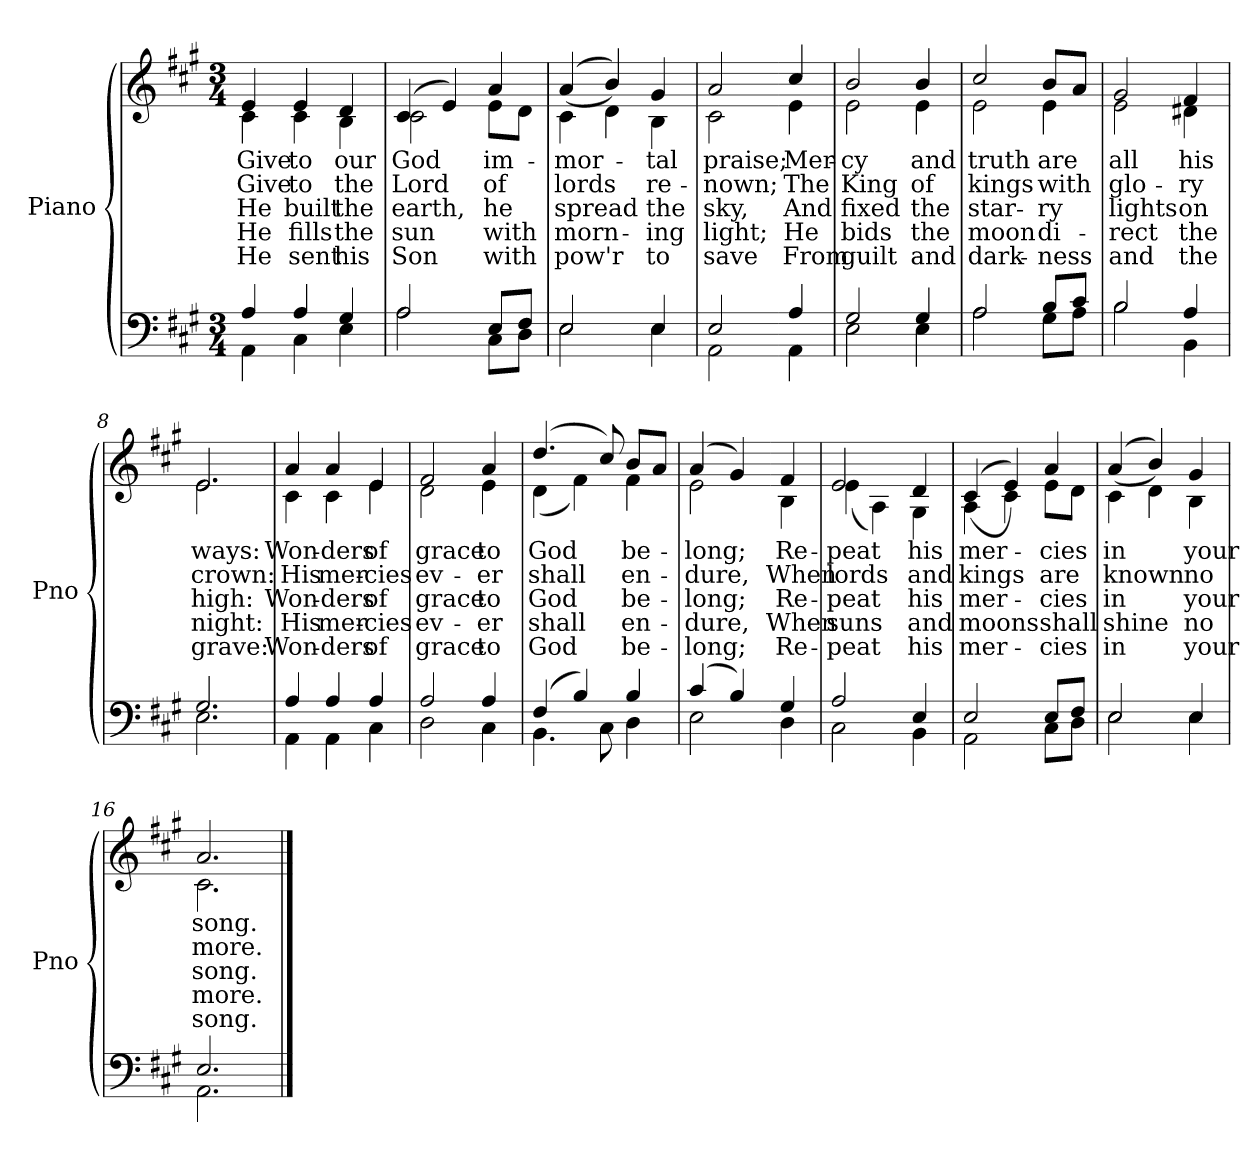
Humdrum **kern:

**kern	**kern	**text	**text	**text	**text	**text
*part2	*part1	*part1	*part1	*part1	*part1	*part1
*staff2	*staff1	*staff1	*staff1	*staff1	*staff1	*staff1
*I"Piano	*I"Piano	*	*	*	*	*
*I'Pno	*I'Pno	*	*	*	*	*
*clefF4	*clefG2	*	*	*	*	*
*k[f#c#g#]	*k[f#c#g#]	*	*	*	*	*
*M3/4	*M3/4	*	*	*	*	*
=1	=1	=1	=1	=1	=1	=1
*^	*	*	*	*	*	*
!	!	!LO:TX:b:i:t=Verse	!	!	!	!	!
!	!	!	!LO:LY:b	!LO:LY:b	!LO:LY:b	!LO:LY:b	!LO:LY:b
*	*	*^	*	*	*	*	*
4A/	4AA\	4e/	4c#\	Give	Give	He	He	He
!	!	!	!	!LO:LY:b	!LO:LY:b	!LO:LY:b	!LO:LY:b	!LO:LY:b
4A/	4C#\	4e/	4c#\	to	to	built	fills	sent
!	!	!	!	!LO:LY:b	!LO:LY:b	!LO:LY:b	!LO:LY:b	!LO:LY:b
4G#/	4E\	4d/	4B\	our	the	the	the	his
=2	=2	=2	=2	=2	=2	=2	=2	=2
!	!	!	!	!LO:LY:b	!LO:LY:b	!LO:LY:b	!LO:LY:b	!LO:LY:b
2A/	2A\	(4c#/	2c#\	God	Lord	earth,	sun	Son
.	.	4e/)	.	.	.	.	.	.
!	!	!	!	!LO:LY:b	!LO:LY:b	!LO:LY:b	!LO:LY:b	!LO:LY:b
8E/L	8C#\L	4a/	8e\L	im-	of	he	with	with
8F#/J	8D\J	.	8d\J	.	.	.	.	.
=3	=3	=3	=3	=3	=3	=3	=3	=3
!	!	!	!	!LO:LY:b	!LO:LY:b	!LO:LY:b	!LO:LY:b	!LO:LY:b
2E/	2E\	(>(4a/	4c#\	-mor-	lords	spread	morn-	pow'r
.	.	4b/))	4d\	.	.	.	.	.
!	!	!	!	!LO:LY:b	!LO:LY:b	!LO:LY:b	!LO:LY:b	!LO:LY:b
4E/	4E\	4g#/	4B\	-tal	re-	the	-ing	to
=3X1	=3X1	=3X1	=3X1	=3X1	=3X1	=3X1	=3X1	=3X1
!	!	!	!	!LO:LY:b	!LO:LY:b	!LO:LY:b	!LO:LY:b	!LO:LY:b
2E/	2AA\	2a/	2c#\	praise;	-nown;	sky,	light;	save
=4-	=4-	=4-	=4-	=4-	=4-	=4-	=4-	=4-
!	!	!	!	!LO:LY:b	!LO:LY:b	!LO:LY:b	!LO:LY:b	!LO:LY:b
4A/	4AA\	4cc#/	4e\	Mer-	The	And	He	From
=5	=5	=5	=5	=5	=5	=5	=5	=5
!	!	!	!	!LO:LY:b	!LO:LY:b	!LO:LY:b	!LO:LY:b	!LO:LY:b
2G#/	2E\	2b/	2e\	-cy	King	fixed	bids	guilt
!	!	!	!	!LO:LY:b	!LO:LY:b	!LO:LY:b	!LO:LY:b	!LO:LY:b
4G#/	4E\	4b/	4e\	and	of	the	the	and
=6	=6	=6	=6	=6	=6	=6	=6	=6
!	!	!	!	!LO:LY:b	!LO:LY:b	!LO:LY:b	!LO:LY:b	!LO:LY:b
2A/	2A\	2cc#/	2e\	truth	kings	star-	moon	dark-
!	!	!	!	!LO:LY:b	!LO:LY:b	!LO:LY:b	!LO:LY:b	!LO:LY:b
8B/L	8G#\L	8b/L	4e\	are	with	-ry	di-	-ness
8c#/J	8A\J	8a/J	.	.	.	.	.	.
=7	=7	=7	=7	=7	=7	=7	=7	=7
!	!	!	!	!LO:LY:b	!LO:LY:b	!LO:LY:b	!LO:LY:b	!LO:LY:b
2B/	2B\	2g#/	2e\	all	glo-	lights	-rect	and
!	!	!	!	!LO:LY:b	!LO:LY:b	!LO:LY:b	!LO:LY:b	!LO:LY:b
4A/	4BB\	4f#/	4d#X\	his	-ry	on	the	the
=8	=8	=8	=8	=8	=8	=8	=8	=8
!	!	!	!	!LO:LY:b	!LO:LY:b	!LO:LY:b	!LO:LY:b	!LO:LY:b
2.G#/	2.E\	2.e/	2.e\	ways:	crown:	high:	night:	grave:
=9	=9	=9	=9	=9	=9	=9	=9	=9
!	!	!	!	!LO:LY:b	!LO:LY:b	!LO:LY:b	!LO:LY:b	!LO:LY:b
4A/	4AA\	4a/	4c#\	Won-	His	Won-	His	Won-
!	!	!	!	!LO:LY:b	!LO:LY:b	!LO:LY:b	!LO:LY:b	!LO:LY:b
4A/	4AA\	4a/	4c#\	-ders	mer-	-ders	mer-	-ders
!	!	!	!	!LO:LY:b	!LO:LY:b	!LO:LY:b	!LO:LY:b	!LO:LY:b
4A/	4C#\	4e/	4e\	of	-cies	of	-cies	of
=10	=10	=10	=10	=10	=10	=10	=10	=10
!	!	!	!	!LO:LY:b	!LO:LY:b	!LO:LY:b	!LO:LY:b	!LO:LY:b
2A/	2D\	2f#/	2d\	grace	ev-	grace	ev-	grace
!	!	!	!	!LO:LY:b	!LO:LY:b	!LO:LY:b	!LO:LY:b	!LO:LY:b
4A/	4C#\	4a/	4e\	to	-er	to	-er	to
=11	=11	=11	=11	=11	=11	=11	=11	=11
!	!	!	!	!LO:LY:b	!LO:LY:b	!LO:LY:b	!LO:LY:b	!LO:LY:b
(4F#/	4.BB\	(4.dd/	(4d\	God	shall	God	shall	God
4B/)	.	.	4f#\)	.	.	.	.	.
.	8C#\	8cc#/)	.	.	.	.	.	.
!	!	!	!	!LO:LY:b	!LO:LY:b	!LO:LY:b	!LO:LY:b	!LO:LY:b
4B/	4D\	8b/L	4f#\	be-	en-	be-	en-	be-
.	.	8a/J	.	.	.	.	.	.
=11X2	=11X2	=11X2	=11X2	=11X2	=11X2	=11X2	=11X2	=11X2
!	!	!	!	!LO:LY:b	!LO:LY:b	!LO:LY:b	!LO:LY:b	!LO:LY:b
(4c#/	2E\	(4a/	2e\	-long;	-dure,	-long;	-dure,	-long;
4B/)	.	4g#/)	.	.	.	.	.	.
=12-	=12-	=12-	=12-	=12-	=12-	=12-	=12-	=12-
!	!	!	!	!LO:LY:b	!LO:LY:b	!LO:LY:b	!LO:LY:b	!LO:LY:b
4G#/	4D\	4f#/	4B\	Re-	When	Re-	When	Re-
=13	=13	=13	=13	=13	=13	=13	=13	=13
!	!	!	!	!LO:LY:b	!LO:LY:b	!LO:LY:b	!LO:LY:b	!LO:LY:b
2A/	2C#\	2e/	(4e\	-peat	lords	-peat	suns	-peat
.	.	.	4A\)	.	.	.	.	.
!	!	!	!	!LO:LY:b	!LO:LY:b	!LO:LY:b	!LO:LY:b	!LO:LY:b
4E/	4BB\	4d/	4G#\	his	and	his	and	his
=14	=14	=14	=14	=14	=14	=14	=14	=14
!	!	!	!	!LO:LY:b	!LO:LY:b	!LO:LY:b	!LO:LY:b	!LO:LY:b
2E/	2AA\	(>(<4c#/	4A\	mer-	kings	mer-	moons	mer-
.	.	4e/))	4c#\	.	.	.	.	.
!	!	!	!	!LO:LY:b	!LO:LY:b	!LO:LY:b	!LO:LY:b	!LO:LY:b
8E/L	8C#\L	4a/	8e\L	-cies	are	-cies	shall	-cies
8F#/J	8D\J	.	8d\J	.	.	.	.	.
=15	=15	=15	=15	=15	=15	=15	=15	=15
!	!	!	!	!LO:LY:b	!LO:LY:b	!LO:LY:b	!LO:LY:b	!LO:LY:b
2E/	2E\	(>(4a/	4c#\	in	known	in	shine	in
.	.	4b/))	4d\	.	.	.	.	.
!	!	!	!	!LO:LY:b	!LO:LY:b	!LO:LY:b	!LO:LY:b	!LO:LY:b
4E/	4E\	4g#/	4B\	your	no	your	no	your
=16	=16	=16	=16	=16	=16	=16	=16	=16
!	!	!	!	!LO:LY:b	!LO:LY:b	!LO:LY:b	!LO:LY:b	!LO:LY:b
2.E/	2.AA\	2.a/	2.c#\	song.	more.	song.	more.	song.
*v	*v	*	*	*	*	*	*	*
*	*v	*v	*	*	*	*	*
==	==	==	==	==	==	==
*-	*-	*-	*-	*-	*-	*-
